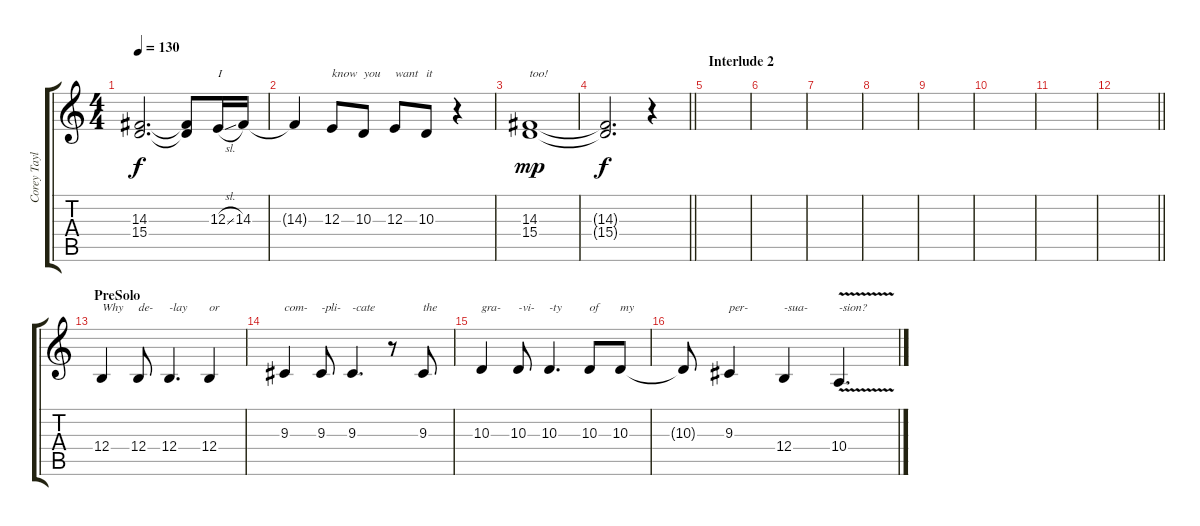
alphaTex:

\track ("Corey Taylor" "Corey Tayl") {instrument lead2sawtooth}
\staff {score tabs}
\tuning (Db4 Ab3 E3 B2 Gb2 B1) {hide}
\ts (4 4)
\tempo 130
\clef g2
\ks c
(14.3{t} 15.4{t}).2{d dy f} (14.3{t} 15.4{t}).8 12.3{sl}.16{txt "I"} 14.3.16 |
14.3{t}.4 12.3.8{txt "know"} 10.3.8{txt "you"} 12.3.8{txt "want"} 10.3.8{txt "it"} r.4 |
(14.3 15.4).1{txt "too!" dy mp} |
\barLineRight lightlight
(14.3{t} 15.4{t}).2{d dy f} r.4 |
\section ("" "Interlude 2")
|
|
|
|
|
|
|
\barLineRight lightlight
|
\section ("" "PreSolo")
12.4.4{txt "Why"} 12.4.8{txt "de-"} 12.4.4{d txt "-lay"} 12.4.4{txt "or"} |
9.3.4{txt "com-"} 9.3.8{txt "-pli-"} 9.3.4{d txt "-cate"} r.8 9.3.8{txt "the"} |
10.3.4{txt "gra-"} 10.3.8{txt "-vi-"} 10.3.4{d txt "-ty"} 10.3.8{txt "of"} 10.3.8{txt "my"} |
10.3{t}.8 9.3.4{txt "per-"} 12.4.4{txt "-sua-"} 10.4{v}.4{d txt "-sion?"}
